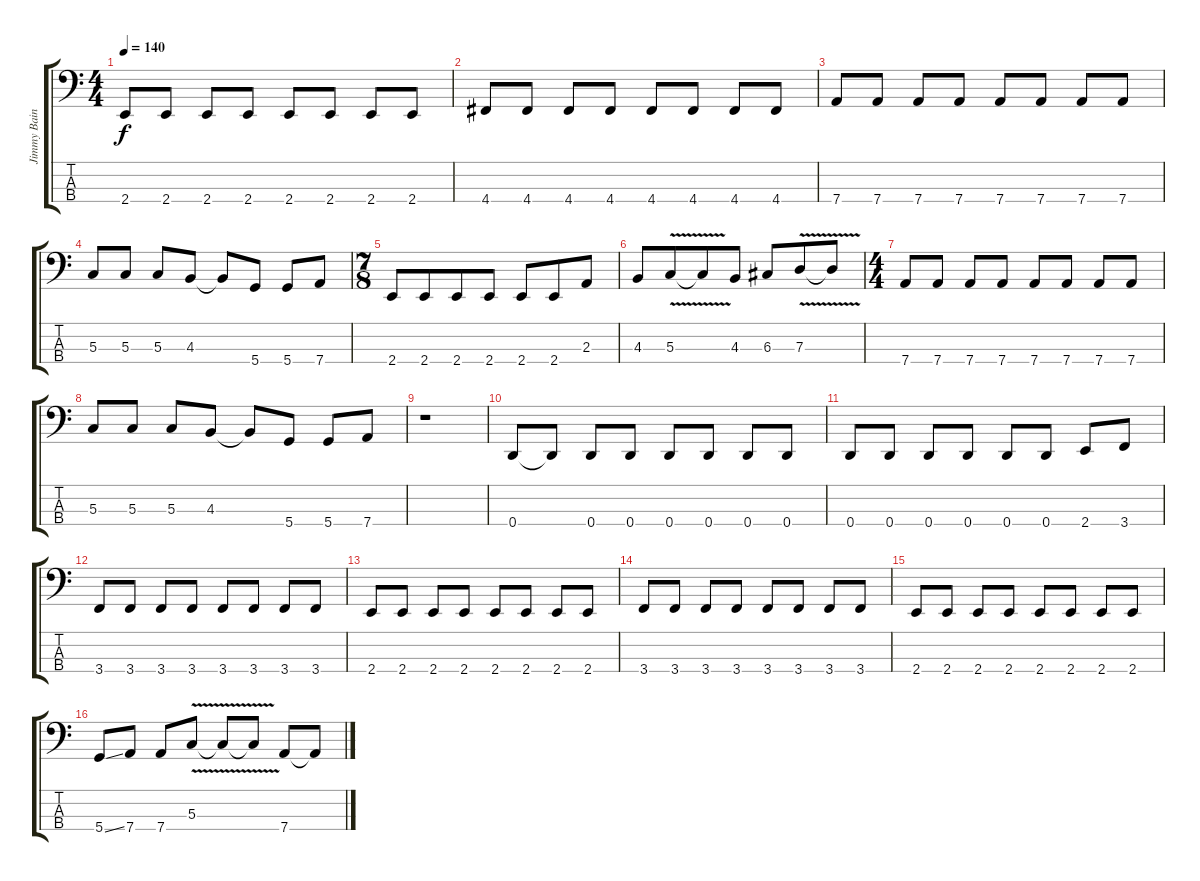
\track ("Jimmy Bain" "Jimmy Bain") {instrument electricbasspick}
\staff {score tabs}
\tuning (F2 C2 G1 D1) {hide}
\ts (4 4)
\tempo 140
\clef f4
\ks c
2.4.8{dy f} 2.4.8 2.4.8 2.4.8 2.4.8 2.4.8 2.4.8 2.4.8 |
4.4.8 4.4.8 4.4.8 4.4.8 4.4.8 4.4.8 4.4.8 4.4.8 |
7.4.8 7.4.8 7.4.8 7.4.8 7.4.8 7.4.8 7.4.8 7.4.8 |
5.3.8 5.3.8 5.3.8 4.3.8 4.3{t}.8 5.4.8 5.4.8 7.4.8 |
\ts (7 8)
2.4.8 2.4.8 2.4.8 2.4.8 2.4.8 2.4.8 2.3.8 |
4.3.8 5.3{v}.8 5.3{v t}.8 4.3.8 6.3.8 7.3{v}.8 7.3{v t}.8 |
\ts (4 4)
7.4.8 7.4.8 7.4.8 7.4.8 7.4.8 7.4.8 7.4.8 7.4.8 |
5.3.8 5.3.8 5.3.8 4.3.8 4.3{t}.8 5.4.8 5.4.8 7.4.8 |
r.1 |
0.4.8 0.4{t}.8 0.4.8 0.4.8 0.4.8 0.4.8 0.4.8 0.4.8 |
0.4.8 0.4.8 0.4.8 0.4.8 0.4.8 0.4.8 2.4.8 3.4.8 |
3.4.8 3.4.8 3.4.8 3.4.8 3.4.8 3.4.8 3.4.8 3.4.8 |
2.4.8 2.4.8 2.4.8 2.4.8 2.4.8 2.4.8 2.4.8 2.4.8 |
3.4.8 3.4.8 3.4.8 3.4.8 3.4.8 3.4.8 3.4.8 3.4.8 |
2.4.8 2.4.8 2.4.8 2.4.8 2.4.8 2.4.8 2.4.8 2.4.8 |
5.4{ss}.8 7.4.8 7.4.8 5.3{v}.8 5.3{v t}.8 5.3{v t}.8 7.4.8 7.4{t}.8
